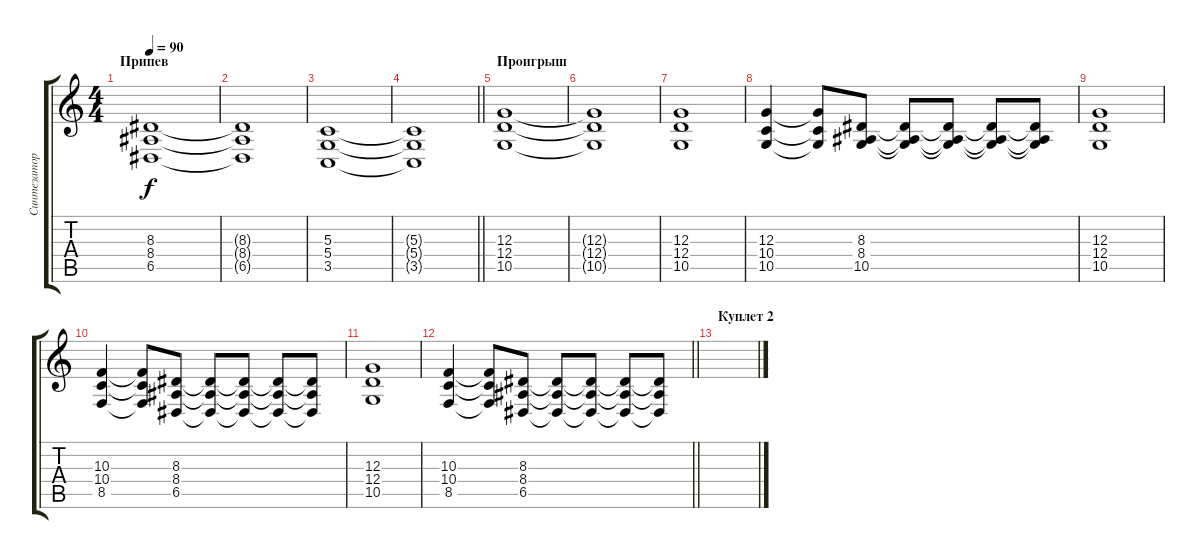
\track ("Синтезатор" "Синтезатор") {instrument choiraahs}
\staff {score tabs}
\tuning (E4 B3 G3 D3 A2 E2) {hide}
\ts (4 4)
\section ("" "Припев")
\tempo 90
\clef g2
\ks c
(8.3 8.4 6.5).1{dy f} |
(8.3{t} 8.4{t} 6.5{t}).1 |
(5.3 5.4 3.5).1 |
\barLineRight lightlight
(5.3{t} 5.4{t} 3.5{t}).1 |
\section ("" "Проигрыш")
(12.3 12.4 10.5).1 |
(12.3{t} 12.4{t} 10.5{t}).1 |
(12.3 12.4 10.5).1 |
(12.3 10.4 10.5).4 (12.3{t} 10.4{t} 10.5{t}).8 (8.3 8.4 10.5).8 (8.3{t} 8.4{t} 10.5{t}).8 (8.3{t} 8.4{t} 10.5{t}).8 (8.3{t} 8.4{t} 10.5{t}).8 (8.3{t} 8.4{t} 10.5{t}).8 |
(12.3 12.4 10.5).1 |
(10.3 10.4 8.5).4 (10.3{t} 10.4{t} 8.5{t}).8 (8.3 8.4 6.5).8 (8.3{t} 8.4{t} 6.5{t}).8 (8.3{t} 8.4{t} 6.5{t}).8 (8.3{t} 8.4{t} 6.5{t}).8 (8.3{t} 8.4{t} 6.5{t}).8 |
(12.3 12.4 10.5).1 |
\barLineRight lightlight
(10.3 10.4 8.5).4 (10.3{t} 10.4{t} 8.5{t}).8 (8.3 8.4 6.5).8 (8.3{t} 8.4{t} 6.5{t}).8 (8.3{t} 8.4{t} 6.5{t}).8 (8.3{t} 8.4{t} 6.5{t}).8 (8.3{t} 8.4{t} 6.5{t}).8 |
\section ("" "Куплет 2")
